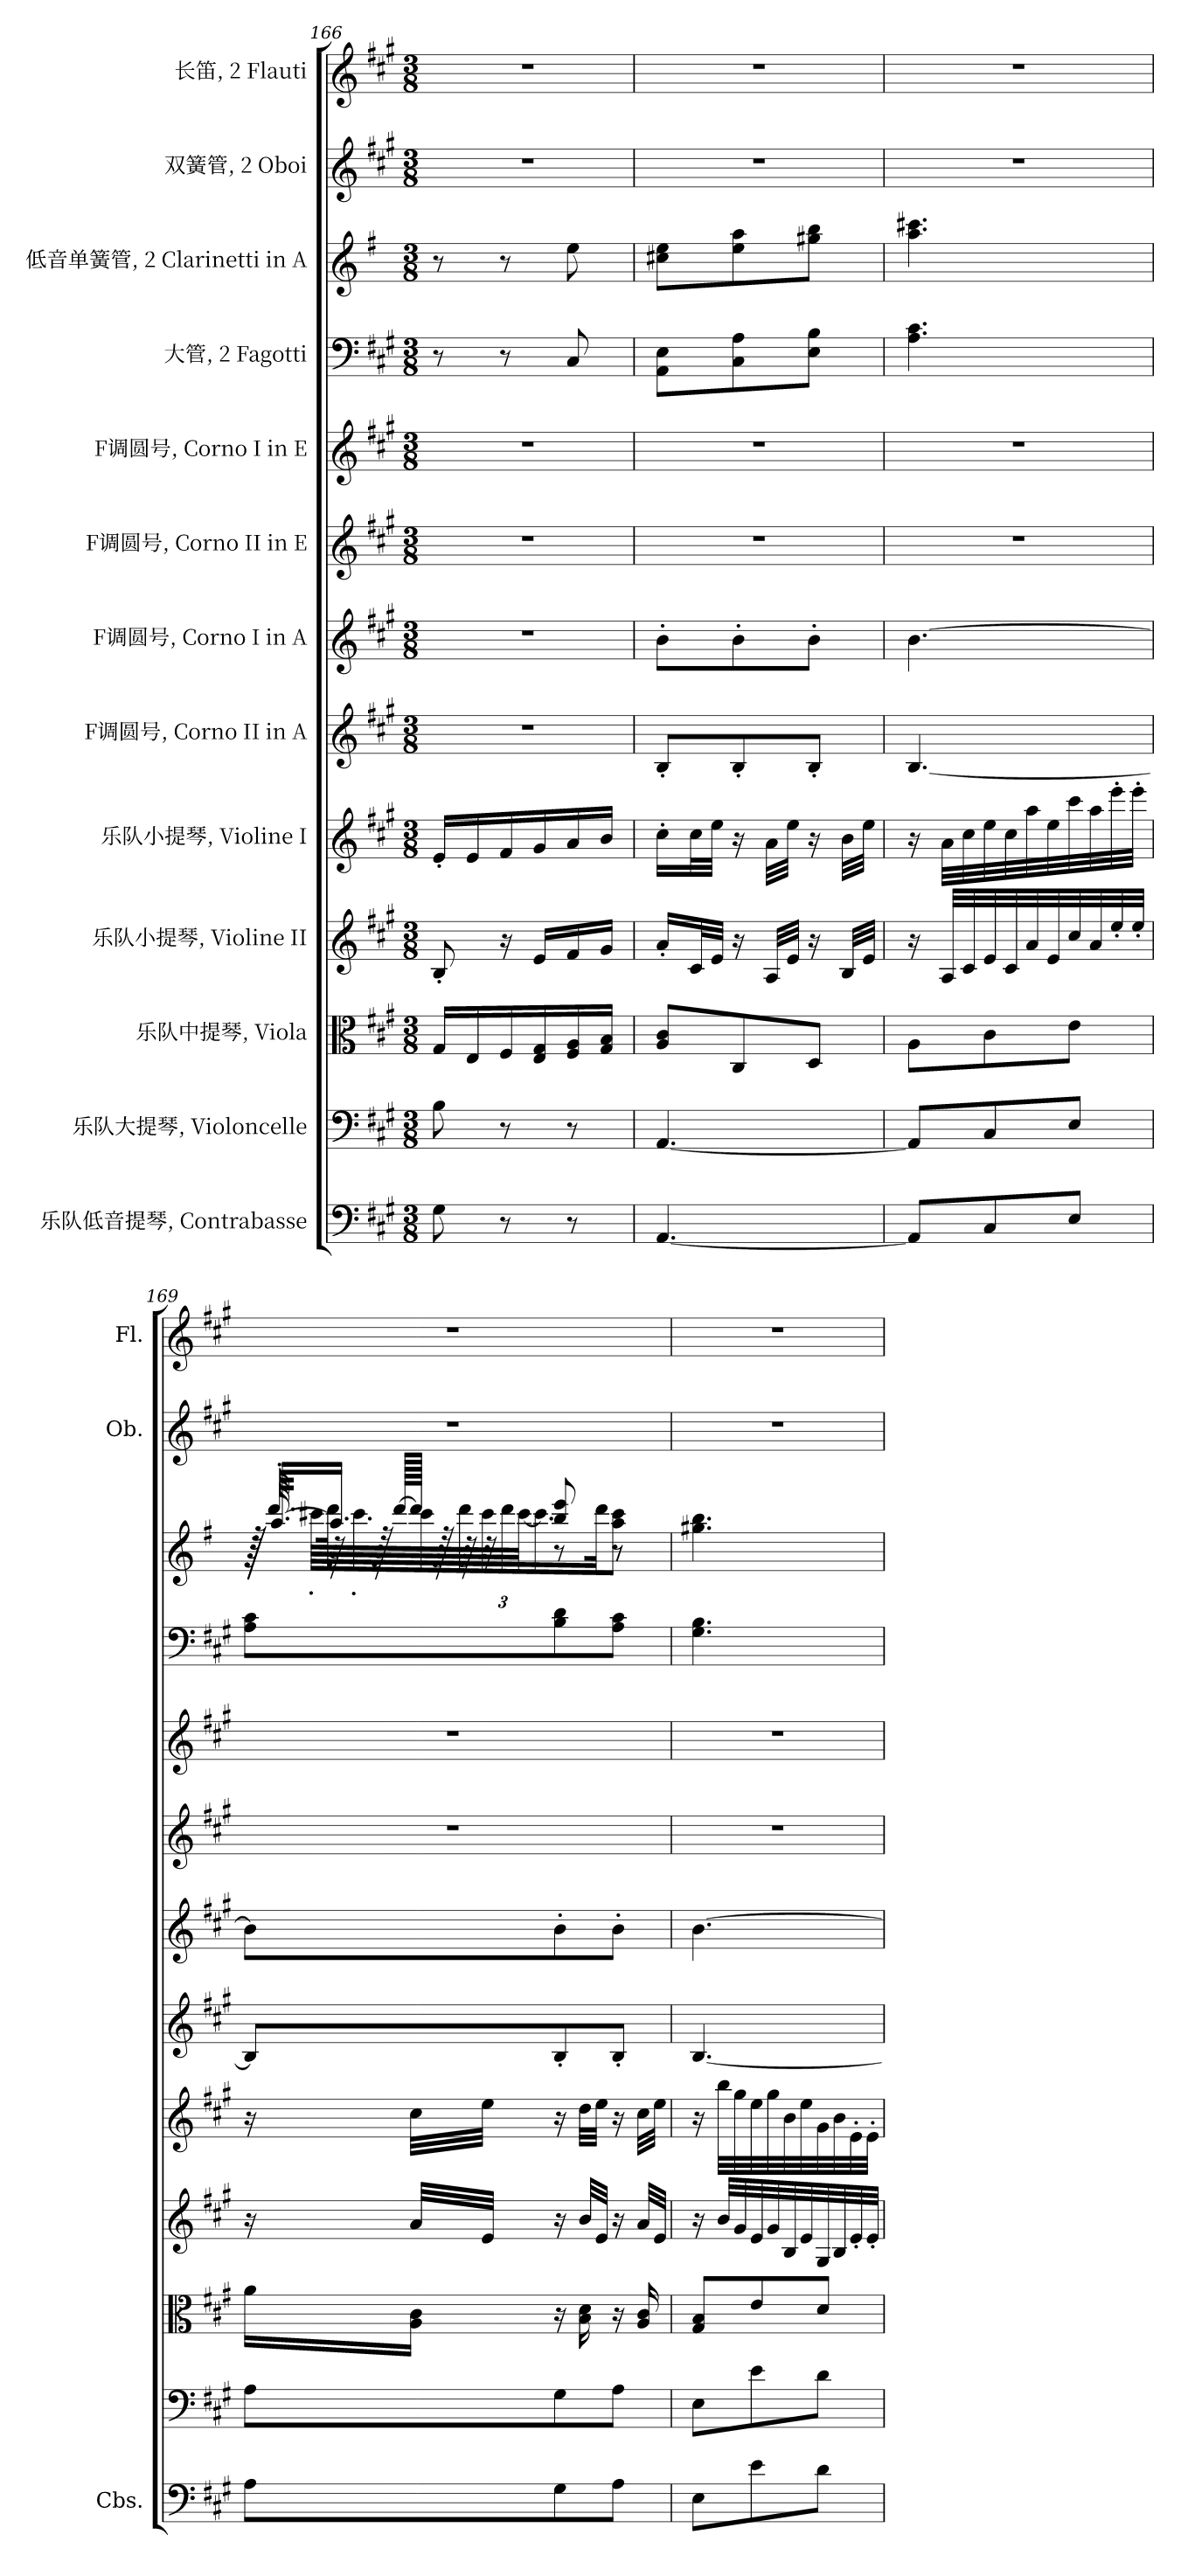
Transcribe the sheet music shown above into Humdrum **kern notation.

**kern	**kern	**kern	**kern	**kern	**kern	**kern	**kern	**kern	**kern	**kern	**kern	**kern
*part13	*part12	*part11	*part10	*part9	*part8	*part7	*part6	*part5	*part4	*part3	*part2	*part1
*staff13	*staff12	*staff11	*staff10	*staff9	*staff8	*staff7	*staff6	*staff5	*staff4	*staff3	*staff2	*staff1
*I"乐队低音提琴, Contrabasse	*I"乐队大提琴, Violoncelle	*I"乐队中提琴, Viola	*I"乐队小提琴, Violine II	*I"乐队小提琴, Violine I	*I"F调圆号, Corno II in A	*I"F调圆号, Corno I in A	*I"F调圆号, Corno II in E	*I"F调圆号, Corno I in E	*I"大管, 2 Fagotti	*I"低音单簧管, 2 Clarinetti in A	*I"双簧管, 2 Oboi	*I"长笛, 2 Flauti
*I'Cbs.	*	*	*	*	*	*	*	*	*	*	*I'Ob.	*I'Fl.
*clefF4	*clefF4	*clefC3	*clefG2	*clefG2	*clefG2	*clefG2	*clefG2	*clefG2	*clefF4	*clefG2	*clefG2	*clefG2
*ITrd7c12	*	*	*	*	*ITrd4c7	*ITrd4c7	*ITrd4c7	*ITrd4c7	*	*ITrd8c14	*	*
*k[f#c#g#]	*k[f#c#g#]	*k[f#c#g#]	*k[f#c#g#]	*k[f#c#g#]	*k[f#c#]	*k[f#c#]	*k[f#c#]	*k[f#c#]	*k[f#c#g#]	*k[f#]	*k[f#c#g#]	*k[f#c#g#]
*M3/8	*M3/8	*M3/8	*M3/8	*M3/8	*M3/8	*M3/8	*M3/8	*M3/8	*M3/8	*M3/8	*M3/8	*M3/8
*MM38	*MM38	*MM38	*MM38	*MM38	*MM38	*MM38	*MM38	*MM38	*MM38	*MM38	*MM38	*MM38
=166	=166	=166	=166	=166	=166	=166	=166	=166	=166	=166	=166	=166
8GG#\	8B\	16G#/LL	8B'/	16e'/LL	4.r	4.r	4.r	4.r	8r	8r	4.r	4.r
.	.	16E/	.	16e/	.	.	.	.	.	.	.	.
8r	8r	16F#/	16r	16f#/	.	.	.	.	8r	8r	.	.
.	.	16E/ 16G#/	16e/LL	16g#/	.	.	.	.	.	.	.	.
8r	8r	16F#/ 16A/	16f#/	16a/	.	.	.	.	8C#/	8e\	.	.
.	.	16G#/ 16B/JJ	16g#/JJ	16b/JJ	.	.	.	.	.	.	.	.
=167	=167	=167	=167	=167	=167	=167	=167	=167	=167	=167	=167	=167
*	*	*	*	*	*	*	*	*	*	*	*	*MM38
[4.AAA/	[4.AA/	8A/ 8c#/L	16a'/LL	16cc#'\LL	8E'/L	8e'\L	4.r	4.r	8AA\ 8E\L	8c#X\ 8e\L	4.r	4.r
.	.	.	32c#/L	32cc#\L	.	.	.	.	.	.	.	.
.	.	.	32e/JJJ	32ee\JJJ	.	.	.	.	.	.	.	.
.	.	8C#/	16r	16r	8E'/	8e'\	.	.	8C#\ 8A\	8e\ 8a\	.	.
.	.	.	32A/LLL	32a\LLL	.	.	.	.	.	.	.	.
.	.	.	32e/JJJ	32ee\JJJ	.	.	.	.	.	.	.	.
.	.	8D/J	16r	16r	8E'/J	8e'\J	.	.	8E\ 8B\J	8g#X\ 8b\J	.	.
.	.	.	32B/LLL	32b\LLL	.	.	.	.	.	.	.	.
.	.	.	32e/JJJ	32ee\JJJ	.	.	.	.	.	.	.	.
=168	=168	=168	=168	=168	=168	=168	=168	=168	=168	=168	=168	=168
*	*	*	*	*	*	*	*	*	*	*	*	*MM38
8AAA/L]	8AA/L]	8A\L	16r	16r	[4.E/	[4.e\	4.r	4.r	4.A\ 4.c#\	4.a\ 4.cc#X\	4.r	4.r
.	.	.	32A/LLL	32a\LLL	.	.	.	.	.	.	.	.
.	.	.	32c#/	32cc#\	.	.	.	.	.	.	.	.
8CC#/	8C#/	8c#\	32e/	32ee\	.	.	.	.	.	.	.	.
.	.	.	32c#/	32cc#\	.	.	.	.	.	.	.	.
.	.	.	32a/	32aa\	.	.	.	.	.	.	.	.
.	.	.	32e/	32ee\	.	.	.	.	.	.	.	.
8EE/J	8E/J	8e\J	32cc#/	32ccc#\	.	.	.	.	.	.	.	.
.	.	.	32a/	32aa\	.	.	.	.	.	.	.	.
.	.	.	32ee'/	32eee'\	.	.	.	.	.	.	.	.
.	.	.	32ee'/JJJ	32eee'\JJJ	.	.	.	.	.	.	.	.
!!LO:PB:g=z
=169	=169	=169	=169	=169	=169	=169	=169	=169	=169	=169	=169	=169
*	*	*	*	*	*	*	*	*	*	*	*	*MM38
*	*	*	*	*	*	*	*	*	*	*^	*	*
*	*	*	*	*	*	*	*	*	*	*	*^	*	*
8AA\L	8A\L	16a\LL	16r	16r	8E/L]	8e\L]	4.r	4.r	8A\ 8c#\L	128r	64r	128r	4.r	4.r
.	.	.	.	.	.	.	.	.	.	64.dd'/	.	[64.a/KKLL	.	.
.	.	.	.	.	.	.	.	.	.	.	64cc#X'\LLLL	.	.	.
.	.	.	.	.	.	.	.	.	.	64r	128dd\K	16.a/JJ]	.	.
.	.	.	.	.	.	.	.	.	.	.	64.cc#'\	.	.	.
.	.	.	.	.	.	.	.	.	.	128r	.	.	.	.
.	.	.	.	.	.	.	.	.	.	[128dd/LLLLL	.	.	.	.
.	.	16A\ 16c#\JJ	32a/LLL	32cc#\LLL	.	.	.	.	.	128dd/JJJJJ]	64cc#\	.	.	.
.	.	.	.	.	.	.	.	.	.	128r	.	.	.	.
.	.	.	.	.	.	.	.	.	.	64r	64dd\	.	.	.
*	*	*	*	*	*	*	*	*	*	*	*Xbrackettup	*	*	*
.	.	.	32e/JJJ	32ee\JJJ	.	.	.	.	.	32r	96cc#\	.	.	.
.	.	.	.	.	.	.	.	.	.	.	96dd\	.	.	.
.	.	.	.	.	.	.	.	.	.	.	[96cc#\JJ	.	.	.
8GG#\	8G#\	16r	16r	16r	8E'/	8e'\	.	.	8B\ 8d\	8b/ 8ee/	16.cc#\]	8r	.	.
.	.	16B\ 16d\	32b/LLL	32dd\LLL	.	.	.	.	.	.	.	.	.	.
.	.	.	32e/JJJ	32ee\JJJ	.	.	.	.	.	.	32dd\JK	.	.	.
8AA\J	8A\J	16r	16r	16r	8E'/J	8e'\J	.	.	8A\ 8c#\J	8r	8a\ 8cc#\J	8r	.	.
.	.	16A/ 16c#/	32a/LLL	32cc#\LLL	.	.	.	.	.	.	.	.	.	.
.	.	.	32e/JJJ	32ee\JJJ	.	.	.	.	.	.	.	.	.	.
*	*	*	*	*	*	*	*	*	*	*v	*v	*v	*	*
=170	=170	=170	=170	=170	=170	=170	=170	=170	=170	=170	=170	=170
*	*	*	*	*	*	*	*	*	*	*	*	*MM38
8EE\L	8E\L	8G#/ 8B/L	16r	16r	[4.E/	[4.e\	4.r	4.r	4.G#\ 4.B\	4.g#X\ 4.b\	4.r	4.r
.	.	.	32b/LLL	32bb\LLL	.	.	.	.	.	.	.	.
.	.	.	32g#/	32gg#\	.	.	.	.	.	.	.	.
8E\	8e\	8e/	32e/	32ee\	.	.	.	.	.	.	.	.
.	.	.	32g#/	32gg#\	.	.	.	.	.	.	.	.
.	.	.	32B/	32b\	.	.	.	.	.	.	.	.
.	.	.	32e/	32ee\	.	.	.	.	.	.	.	.
8D\J	8d\J	8d/J	32G#/	32g#\	.	.	.	.	.	.	.	.
.	.	.	32B/	32b\	.	.	.	.	.	.	.	.
.	.	.	32e'/	32e'\	.	.	.	.	.	.	.	.
.	.	.	32e'/JJJ	32e'\JJJ	.	.	.	.	.	.	.	.
=	=	=	=	=	=	=	=	=	=	=	=	=
*-	*-	*-	*-	*-	*-	*-	*-	*-	*-	*-	*-	*-
